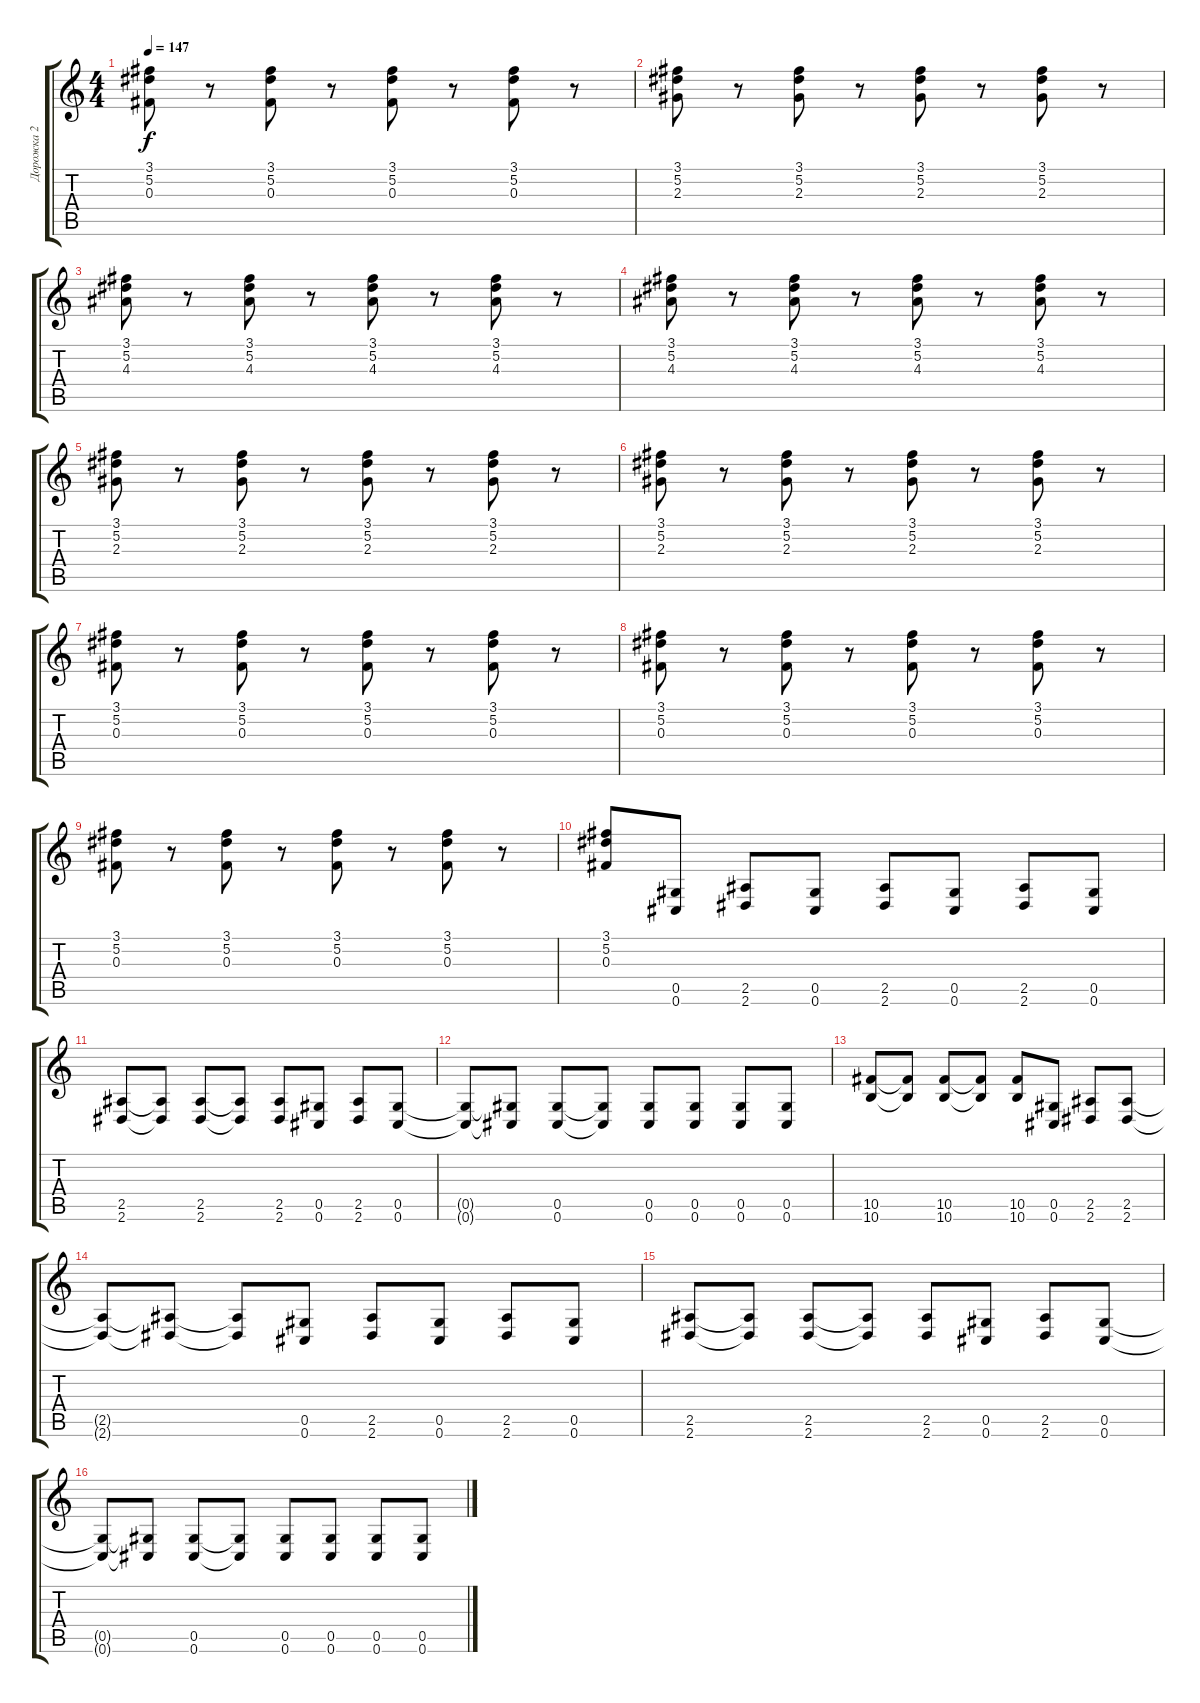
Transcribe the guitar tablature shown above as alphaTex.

\track ("Дорожка 2" "Дорожка 2") {instrument distortionguitar}
\staff {score tabs}
\tuning (Eb4 Bb3 Gb3 Db3 Ab2 Db2) {hide}
\ts (4 4)
\tempo 147
\clef g2
\ks c
(3.1 5.2 0.3).8{dy f} r.8 (3.1 5.2 0.3).8 r.8 (3.1 5.2 0.3).8 r.8 (3.1 5.2 0.3).8 r.8 |
(3.1 5.2 2.3).8 r.8 (3.1 5.2 2.3).8 r.8 (3.1 5.2 2.3).8 r.8 (3.1 5.2 2.3).8 r.8 |
(3.1 5.2 4.3).8 r.8 (3.1 5.2 4.3).8 r.8 (3.1 5.2 4.3).8 r.8 (3.1 5.2 4.3).8 r.8 |
(3.1 5.2 4.3).8 r.8 (3.1 5.2 4.3).8 r.8 (3.1 5.2 4.3).8 r.8 (3.1 5.2 4.3).8 r.8 |
(3.1 5.2 2.3).8 r.8 (3.1 5.2 2.3).8 r.8 (3.1 5.2 2.3).8 r.8 (3.1 5.2 2.3).8 r.8 |
(3.1 5.2 2.3).8 r.8 (3.1 5.2 2.3).8 r.8 (3.1 5.2 2.3).8 r.8 (3.1 5.2 2.3).8 r.8 |
(3.1 5.2 0.3).8 r.8 (3.1 5.2 0.3).8 r.8 (3.1 5.2 0.3).8 r.8 (3.1 5.2 0.3).8 r.8 |
(3.1 5.2 0.3).8 r.8 (3.1 5.2 0.3).8 r.8 (3.1 5.2 0.3).8 r.8 (3.1 5.2 0.3).8 r.8 |
(3.1 5.2 0.3).8 r.8 (3.1 5.2 0.3).8 r.8 (3.1 5.2 0.3).8 r.8 (3.1 5.2 0.3).8 r.8 |
(3.1 5.2 0.3).8 (0.5 0.6).8 (2.5 2.6).8 (0.5 0.6).8 (2.5 2.6).8 (0.5 0.6).8 (2.5 2.6).8 (0.5 0.6).8 |
(2.5 2.6).8 (2.5{t} 2.6{t}).8 (2.5 2.6).8 (2.5{t} 2.6{t}).8 (2.5 2.6).8 (0.5 0.6).8 (2.5 2.6).8 (0.5 0.6).8 |
(0.5{t} 0.6{t}).8 (0.5{t} 0.6{t}).8 (0.5 0.6).8 (0.5{t} 0.6{t}).8 (0.5 0.6).8 (0.5 0.6).8 (0.5 0.6).8 (0.5 0.6).8 |
(10.5 10.6).8 (10.5{t} 10.6{t}).8 (10.5 10.6).8 (10.5{t} 10.6{t}).8 (10.5 10.6).8 (0.5 0.6).8 (2.5 2.6).8 (2.5 2.6).8 |
(2.5{t} 2.6{t}).8 (2.5{t} 2.6{t}).8 (2.5{t} 2.6{t}).8 (0.5 0.6).8 (2.5 2.6).8 (0.5 0.6).8 (2.5 2.6).8 (0.5 0.6).8 |
(2.5 2.6).8 (2.5{t} 2.6{t}).8 (2.5 2.6).8 (2.5{t} 2.6{t}).8 (2.5 2.6).8 (0.5 0.6).8 (2.5 2.6).8 (0.5 0.6).8 |
(0.5{t} 0.6{t}).8 (0.5{t} 0.6{t}).8 (0.5 0.6).8 (0.5{t} 0.6{t}).8 (0.5 0.6).8 (0.5 0.6).8 (0.5 0.6).8 (0.5 0.6).8
